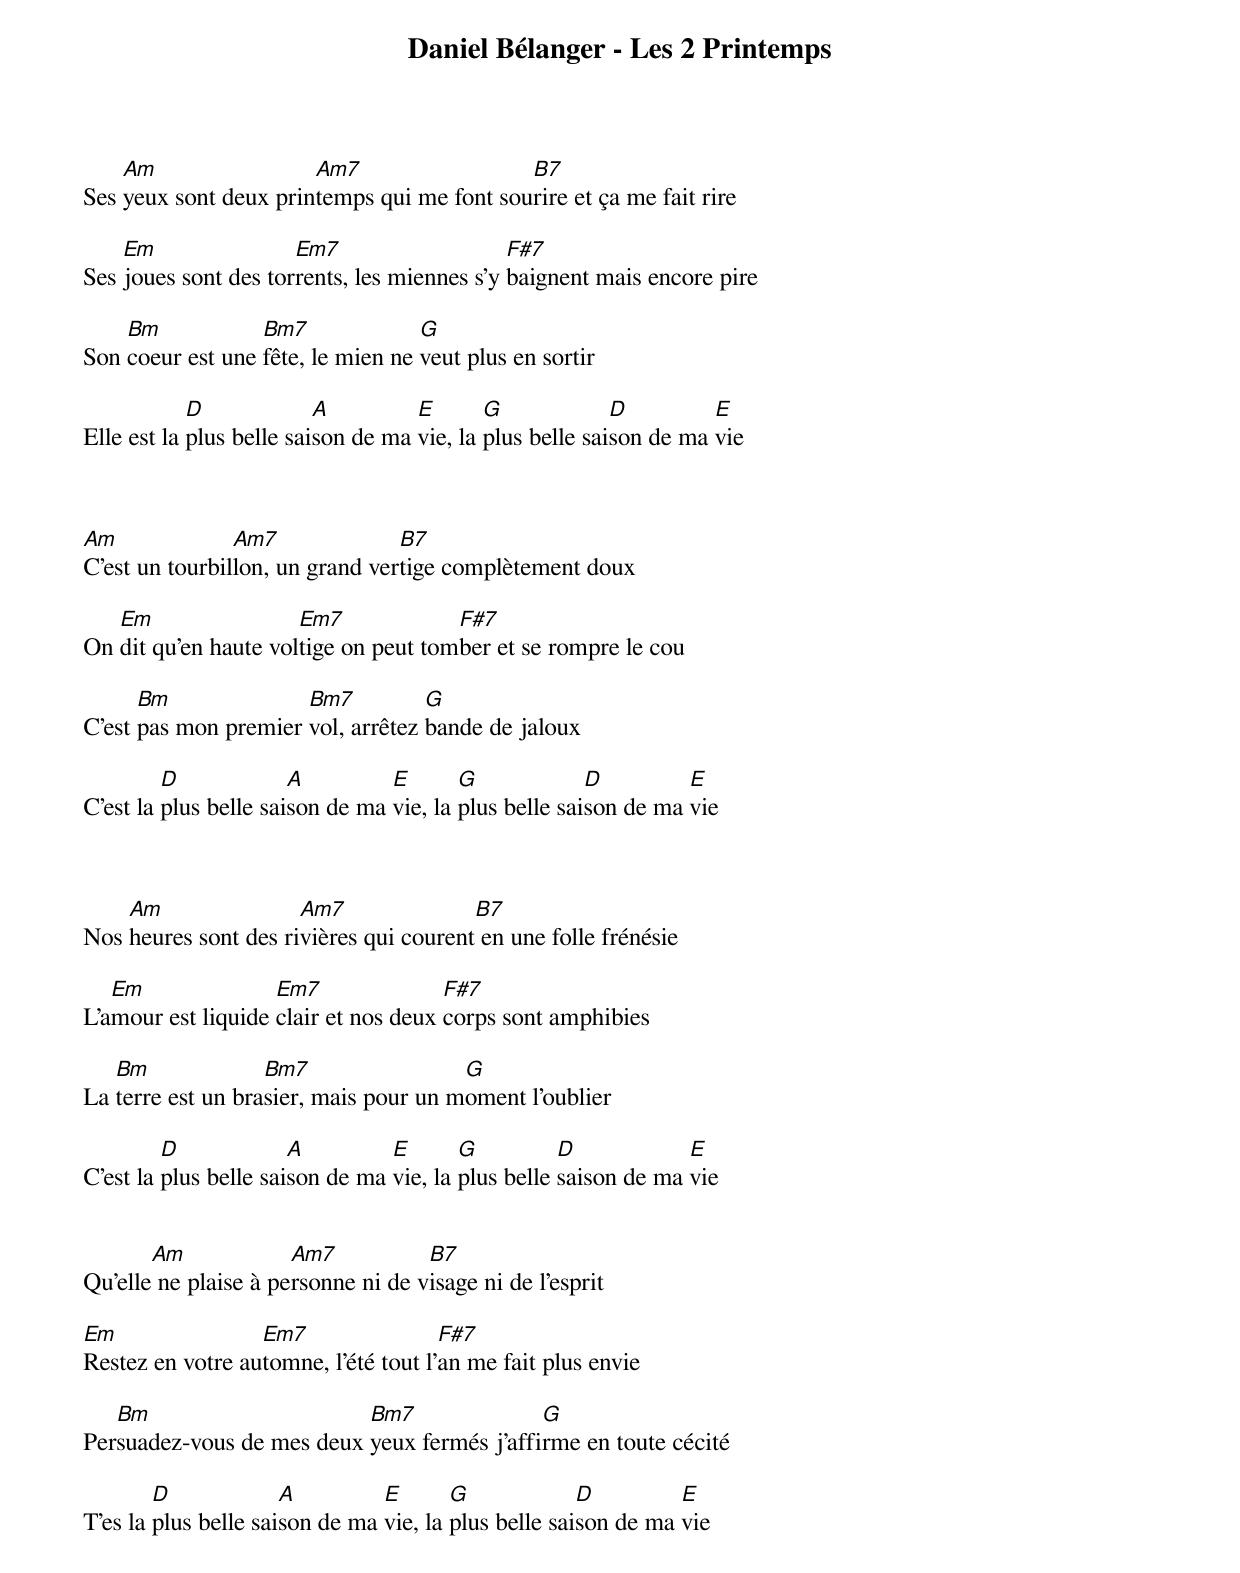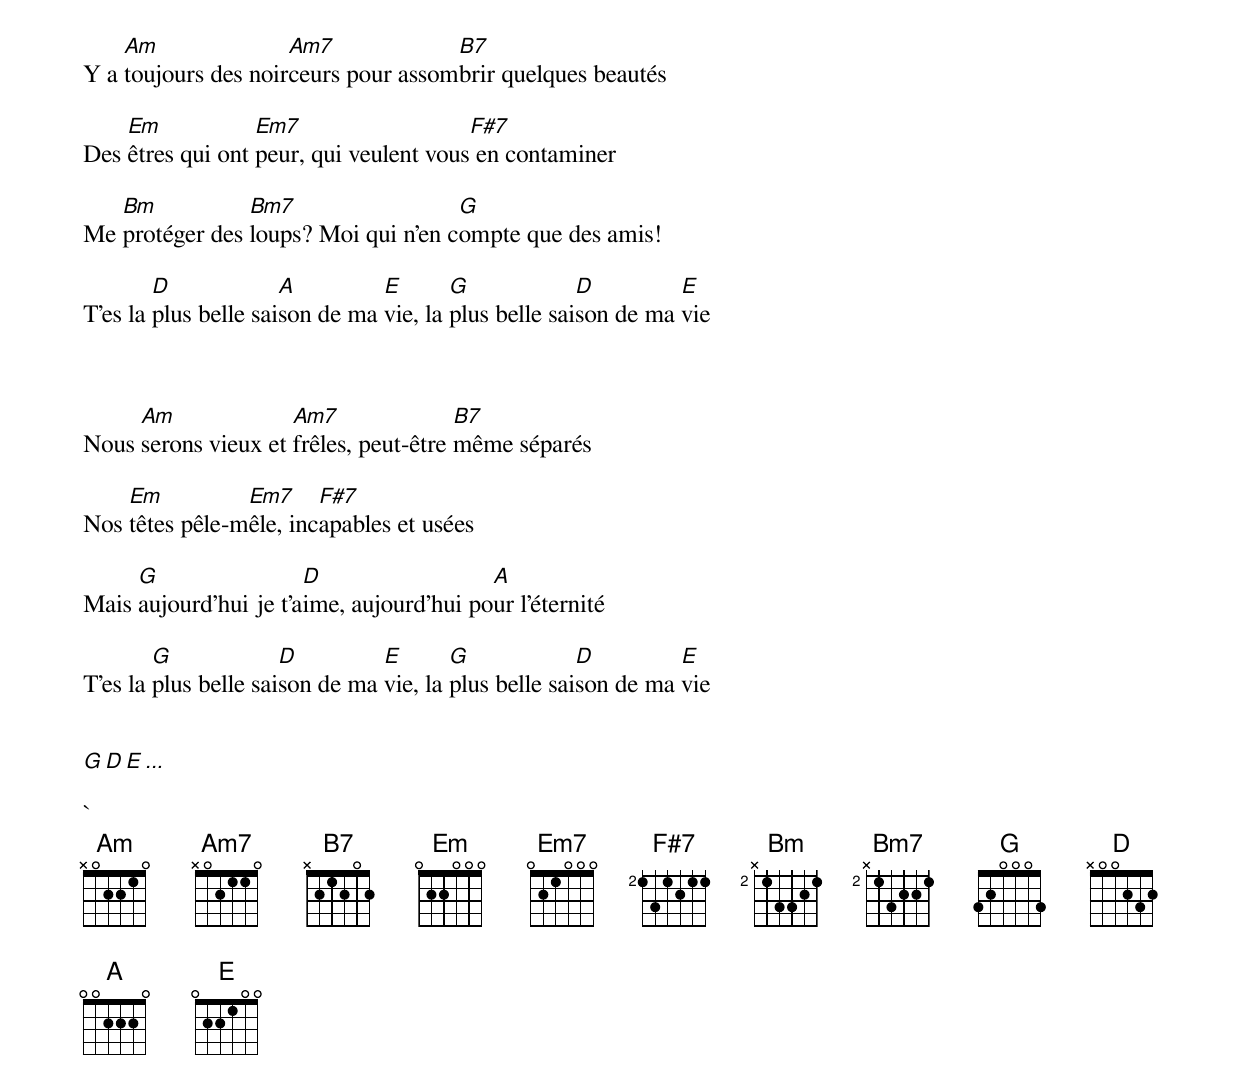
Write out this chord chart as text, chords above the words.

Daniel Bélanger - Les 2 Printemps

Am   x02210      Am7    x02110      B7    x21202
Em   022000      Em7    021000      F#7   242322
Bm   x24432      Bm7    x24332      G     320003
D    x00232      A      002220      E     022100


    Am                 Am7                  B7
Ses yeux sont deux printemps qui me font sourire et ça me fait rire

    Em                Em7                    F#7
Ses joues sont des torrents, les miennes s'y baignent mais encore pire

    Bm            Bm7              G
Son coeur est une fête, le mien ne veut plus en sortir

            D             A         E       G             D         E
Elle est la plus belle saison de ma vie, la plus belle saison de ma vie



Am              Am7              B7
C'est un tourbillon, un grand vertige complètement doux

   Em                 Em7             F#7
On dit qu'en haute voltige on peut tomber et se rompre le cou

      Bm              Bm7          G
C'est pas mon premier vol, arrêtez bande de jaloux

         D             A         E       G             D         E
C'est la plus belle saison de ma vie, la plus belle saison de ma vie



    Am                Am7               B7
Nos heures sont des rivières qui courent en une folle frénésie

   Em               Em7               F#7
L'amour est liquide clair et nos deux corps sont amphibies

   Bm              Bm7                 G
La terre est un brasier, mais pour un moment l'oublier

         D             A         E       G          D            E
C'est la plus belle saison de ma vie, la plus belle saison de ma vie


       Am             Am7           B7
Qu'elle ne plaise à personne ni de visage ni de l'esprit

Em                Em7                 F#7
Restez en votre automne, l'été tout l'an me fait plus envie

   Bm                      Bm7               G
Persuadez-vous de mes deux yeux fermés j'affirme en toute cécité

        D             A         E       G             D         E
T'es la plus belle saison de ma vie, la plus belle saison de ma vie



    Am               Am7             B7
Y a toujours des noirceurs pour assombrir quelques beautés

    Em            Em7                   F#7
Des êtres qui ont peur, qui veulent vous en contaminer

   Bm           Bm7                  G
Me protéger des loups? Moi qui n'en compte que des amis!

        D             A         E       G             D         E
T'es la plus belle saison de ma vie, la plus belle saison de ma vie



     Am              Am7               B7
Nous serons vieux et frêles, peut-être même séparés

    Em          Em7     F#7
Nos têtes pêle-mêle, incapables et usées

     G                 D                  A
Mais aujourd'hui je t'aime, aujourd'hui pour l'éternité

        G             D         E       G             D         E
T'es la plus belle saison de ma vie, la plus belle saison de ma vie


G    D    E ...

`
